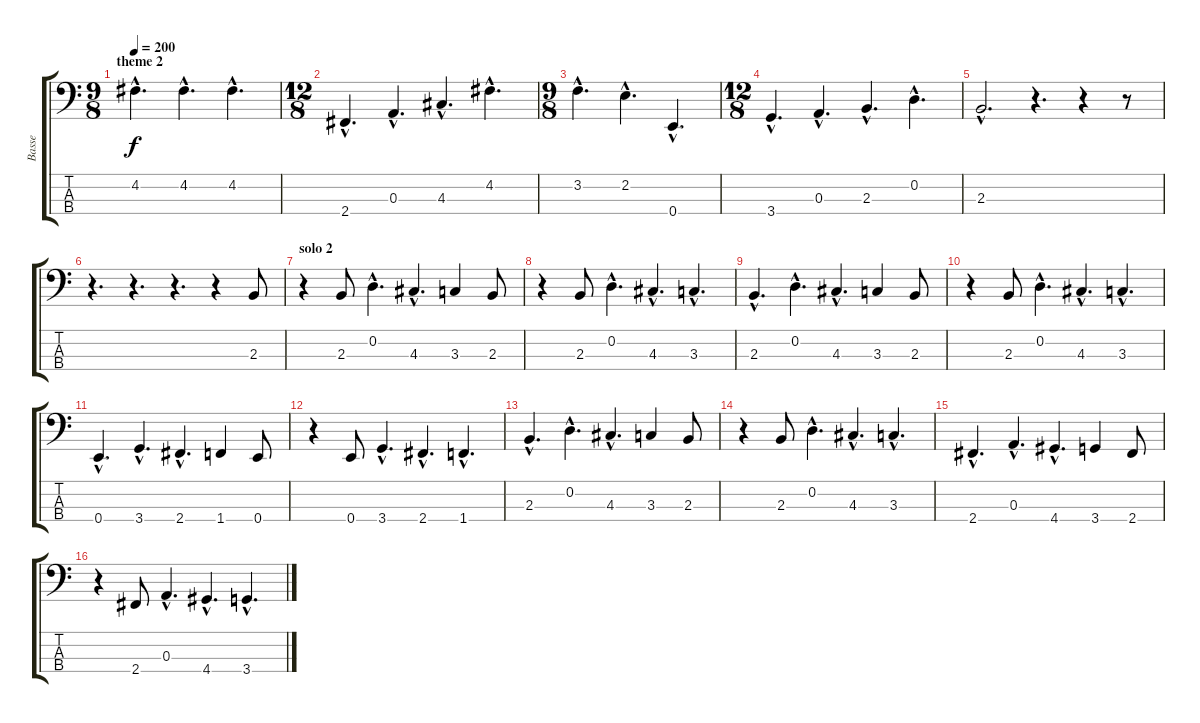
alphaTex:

\track ("Basse" "Basse") {instrument electricbassfinger}
\staff {score tabs}
\tuning (G2 D2 A1 E1) {hide}
\ts (9 8)
\section ("" "theme 2")
\tempo 200
\clef f4
\ks c
4.2{hac}.4{d dy f} 4.2{hac}.4{d} 4.2{hac}.4{d} |
\ts (12 8)
2.4{hac}.4{d} 0.3{hac}.4{d} 4.3{hac}.4{d} 4.2{hac}.4{d} |
\ts (9 8)
3.2{hac}.4{d} 2.2{hac}.4{d} 0.4{hac}.4{d} |
\ts (12 8)
3.4{hac}.4{d} 0.3{hac}.4{d} 2.3{hac}.4{d} 0.2{hac}.4{d} |
2.3{hac}.2{d} r.4{d} r.4 r.8 |
r.4{d} r.4{d} r.4{d} r.4 2.3.8 |
\section ("" "solo 2")
r.4 2.3.8 0.2{hac}.4{d} 4.3{hac}.4{d} 3.3.4 2.3.8 |
r.4 2.3.8 0.2{hac}.4{d} 4.3{hac}.4{d} 3.3{hac}.4{d} |
2.3{hac}.4{d} 0.2{hac}.4{d} 4.3{hac}.4{d} 3.3.4 2.3.8 |
r.4 2.3.8 0.2{hac}.4{d} 4.3{hac}.4{d} 3.3{hac}.4{d} |
0.4{hac}.4{d} 3.4{hac}.4{d} 2.4{hac}.4{d} 1.4.4 0.4.8 |
r.4 0.4.8 3.4{hac}.4{d} 2.4{hac}.4{d} 1.4{hac}.4{d} |
2.3{hac}.4{d} 0.2{hac}.4{d} 4.3{hac}.4{d} 3.3.4 2.3.8 |
r.4 2.3.8 0.2{hac}.4{d} 4.3{hac}.4{d} 3.3{hac}.4{d} |
2.4{hac}.4{d} 0.3{hac}.4{d} 4.4{hac}.4{d} 3.4.4 2.4.8 |
r.4 2.4.8 0.3{hac}.4{d} 4.4{hac}.4{d} 3.4{hac}.4{d}
